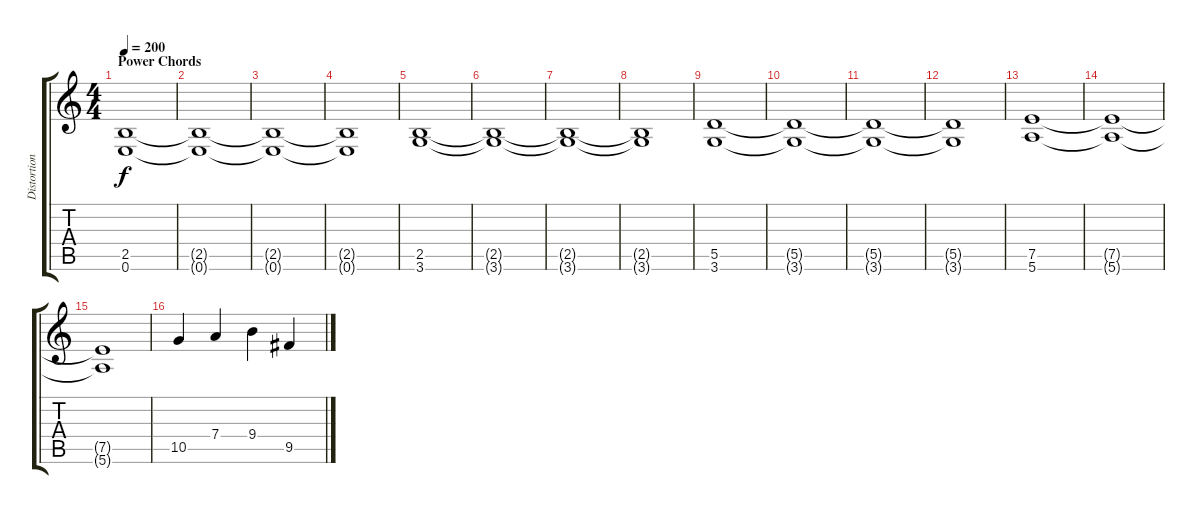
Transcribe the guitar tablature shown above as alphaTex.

\track ("Distortion Yoe" "Distortion") {instrument distortionguitar}
\staff {score tabs}
\tuning (E4 B3 G3 D3 A2 E2) {hide}
\ts (4 4)
\section ("" "Power Chords")
\tempo 200
\clef g2
\ks c
(2.5 0.6).1{dy f} |
(2.5{t} 0.6{t}).1 |
(2.5{t} 0.6{t}).1 |
(2.5{t} 0.6{t}).1 |
(2.5 3.6).1 |
(2.5{t} 3.6{t}).1 |
(2.5{t} 3.6{t}).1 |
(2.5{t} 3.6{t}).1 |
(5.5 3.6).1 |
(5.5{t} 3.6{t}).1 |
(5.5{t} 3.6{t}).1 |
(5.5{t} 3.6{t}).1 |
(7.5 5.6).1 |
(7.5{t} 5.6{t}).1 |
(7.5{t} 5.6{t}).1 |
10.5.4 7.4.4 9.4.4 9.5.4
